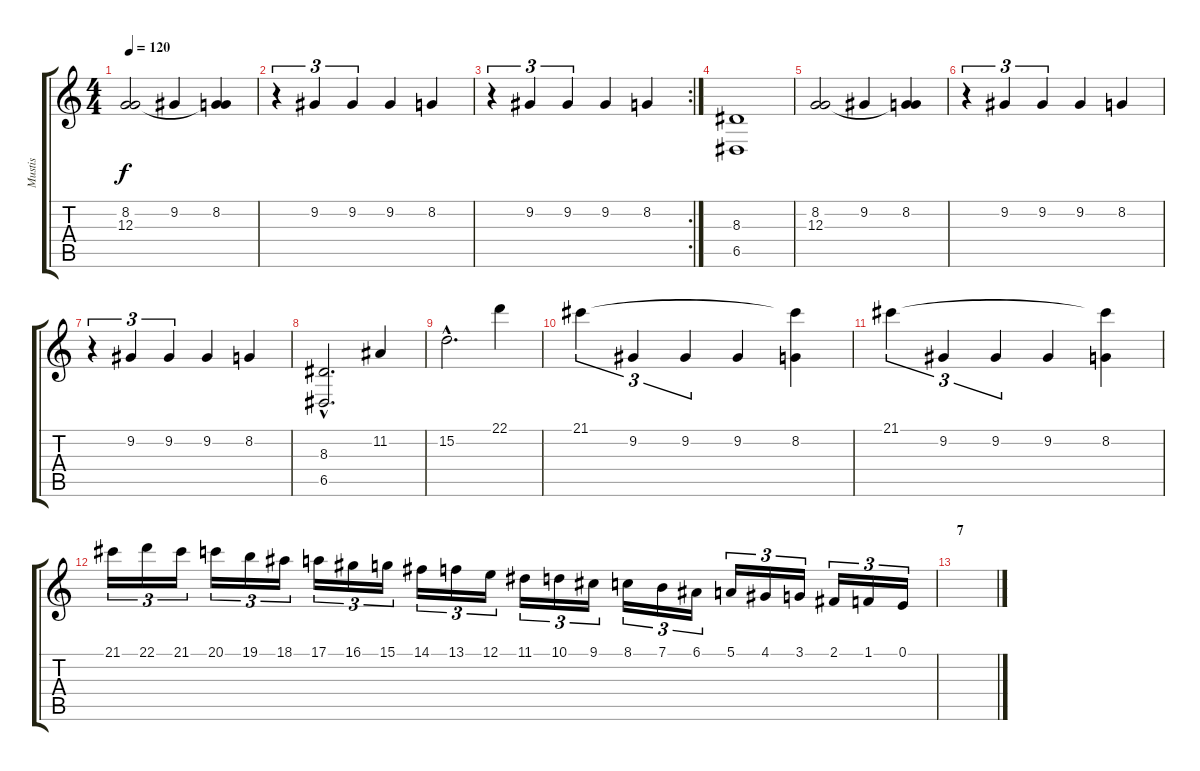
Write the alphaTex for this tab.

\track ("Mustis" "Mustis") {instrument stringensemble1}
\staff {score tabs}
\tuning (E4 B3 G3 D3 A2 E2) {hide}
\ts (4 4)
\tempo 120
\clef g2
\ks c
(8.2 12.3).2{dy f} 9.2.4 (8.2 12.3{t}).4 |
r.4{tu (3 2)} 9.2.4{tu (3 2)} 9.2.4{tu (3 2)} 9.2.4 8.2.4 |
\rc 2
r.4{tu (3 2)} 9.2.4{tu (3 2)} 9.2.4{tu (3 2)} 9.2.4 8.2.4 |
(8.3 6.5).1{instrument stringensemble2} |
(8.2 12.3).2 9.2.4 (8.2 12.3{t}).4 |
r.4{tu (3 2)} 9.2.4{tu (3 2)} 9.2.4{tu (3 2)} 9.2.4 8.2.4 |
r.4{tu (3 2)} 9.2.4{tu (3 2)} 9.2.4{tu (3 2)} 9.2.4 8.2.4 |
(8.3{hac} 6.5{hac}).2{d instrument stringensemble2} 11.2.4 |
15.2{hac}.2{d} 22.1.4 |
21.1.4{tu (3 2)} 9.2.4{tu (3 2)} 9.2.4{tu (3 2)} 9.2.4 (21.1{t} 8.2).4 |
21.1.4{tu (3 2)} 9.2.4{tu (3 2)} 9.2.4{tu (3 2)} 9.2.4 (21.1{t} 8.2).4 |
21.1.16{tu (3 2) instrument stringensemble1} 22.1.16{tu (3 2)} 21.1.16{tu (3 2)} 20.1.16{tu (3 2)} 19.1.16{tu (3 2)} 18.1.16{tu (3 2)} 17.1.16{tu (3 2)} 16.1.16{tu (3 2)} 15.1.16{tu (3 2)} 14.1.16{tu (3 2)} 13.1.16{tu (3 2)} 12.1.16{tu (3 2)} 11.1.16{tu (3 2)} 10.1.16{tu (3 2)} 9.1.16{tu (3 2)} 8.1.16{tu (3 2)} 7.1.16{tu (3 2)} 6.1.16{tu (3 2)} 5.1.16{tu (3 2)} 4.1.16{tu (3 2)} 3.1.16{tu (3 2)} 2.1.16{tu (3 2)} 1.1.16{tu (3 2)} 0.1.16{tu (3 2)} |
\section ("" "7")
